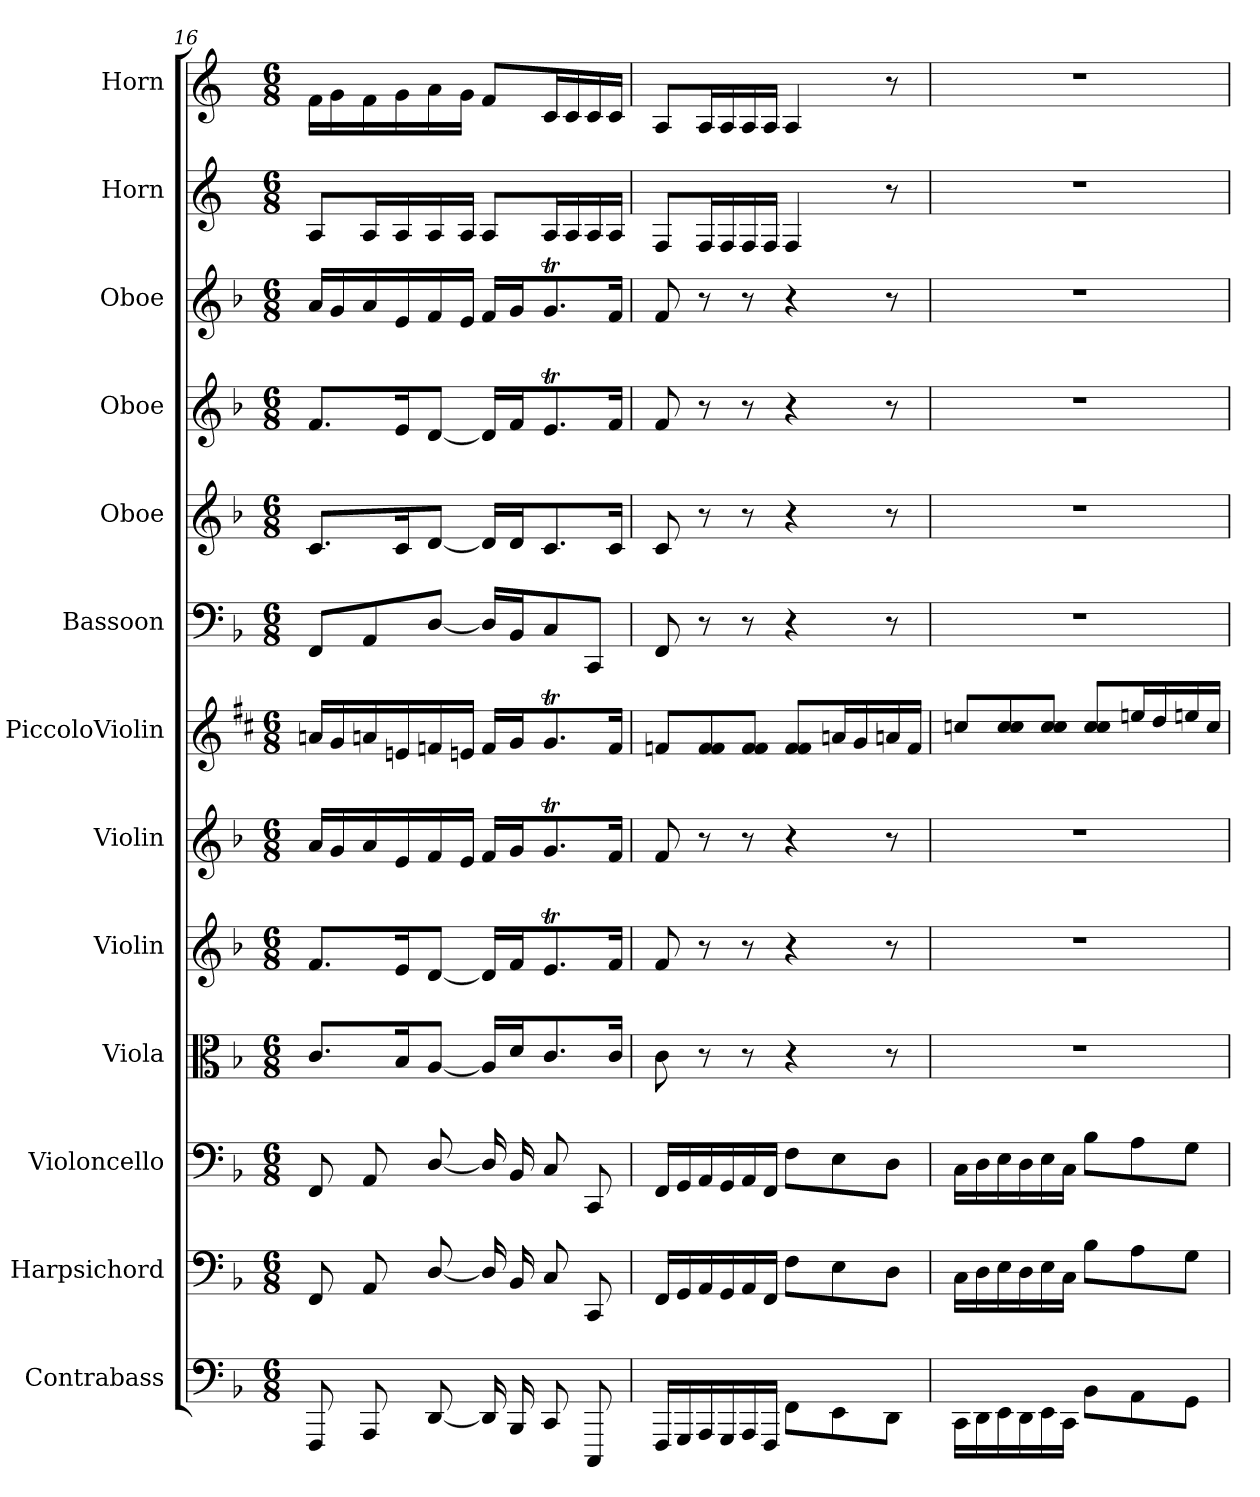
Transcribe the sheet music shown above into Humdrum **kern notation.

**kern	**kern	**kern	**kern	**kern	**kern	**kern	**kern	**kern	**kern	**kern	**kern	**kern
*part13	*part12	*part11	*part10	*part9	*part8	*part7	*part6	*part5	*part4	*part3	*part2	*part1
*staff13	*staff12	*staff11	*staff10	*staff9	*staff8	*staff7	*staff6	*staff5	*staff4	*staff3	*staff2	*staff1
*I"Contrabass	*I"Harpsichord	*I"Violoncello	*I"Viola	*I"Violin	*I"Violin	*I"PiccoloViolin	*I"Bassoon	*I"Oboe	*I"Oboe	*I"Oboe	*I"Horn	*I"Horn
*I'Cb	*I'Hpschd	*I'Vc	*I'Vla	*I'Vln	*I'Vln	*	*I'Bsn	*I'Ob	*I'Ob	*I'Ob	*I'Hn	*I'Hn
*clefF4	*clefF4	*clefF4	*clefC3	*clefG2	*clefG2	*clefG2	*clefF4	*clefG2	*clefG2	*clefG2	*clefG2	*clefG2
*k[b-]	*k[b-]	*k[b-]	*k[b-]	*k[b-]	*k[b-]	*k[f#c#]	*k[b-]	*k[b-]	*k[b-]	*k[b-]	*k[]	*k[]
*M6/8	*M6/8	*M6/8	*M6/8	*M6/8	*M6/8	*M6/8	*M6/8	*M6/8	*M6/8	*M6/8	*M6/8	*M6/8
=16	=16	=16	=16	=16	=16	=16	=16	=16	=16	=16	=16	=16
8FFF/	8FF/	8FF/	8.c/L	8.f/L	16a/LL	16an/LL	8FF/L	8.c/L	8.f/L	16a/LL	8A/L	16f\LL
.	.	.	.	.	16g/	16g/	.	.	.	16g/	.	16g\
8AAA/	8AA/	8AA/	.	.	16a/	16an/	8AA/	.	.	16a/	16A/L	16f\
.	.	.	16B-/K	16e/K	16e/	16en/	.	16c/K	16e/K	16e/	16A/	16g\
[8DD/	[8D/	[8D/	[8A/J	[8d/J	16f/	16fn/	[8D/J	[8d/J	[8d/J	16f/	16A/	16a\
.	.	.	.	.	16e/JJ	16en/JJ	.	.	.	16e/JJ	16A/JJ	16g\JJ
16DD/]	16D/]	16D/]	16A/LL]	16d/LL]	16f/LL	16f/LL	16D/LL]	16d/LL]	16d/LL]	16f/LL	8A/L	8f/L
16BBB-/	16BB-/	16BB-/	16d/J	16f/J	16g/J	16g/J	16BB-/J	16d/J	16f/J	16g/J	.	.
8CC/	8C/	8C/	8.c/	8.et/	8.gT/	8.gT/	8C/	8.c/	8.et/	8.gT/	16A/L	16c/L
.	.	.	.	.	.	.	.	.	.	.	16A/	16c/
8CCC/	8CC/	8CC/	.	.	.	.	8CC/J	.	.	.	16A/	16c/
.	.	.	16c/Jk	16f/Jk	16f/Jk	16f/Jk	.	16c/Jk	16f/Jk	16f/Jk	16A/JJ	16c/JJ
=17	=17	=17	=17	=17	=17	=17	=17	=17	=17	=17	=17	=17
16FFF/LL	16FF/LL	16FF/LL	8c\	8f/	8f/	8fn/L	8FF/	8c/	8f/	8f/	8F/L	8A/L
16GGG/	16GG/	16GG/	.	.	.	.	.	.	.	.	.	.
16AAA/	16AA/	16AA/	8r	8r	8r	8f/ 8f/	8r	8r	8r	8r	16F/L	16A/L
16GGG/	16GG/	16GG/	.	.	.	.	.	.	.	.	16F/	16A/
16AAA/	16AA/	16AA/	8r	8r	8r	8f/ 8f/J	8r	8r	8r	8r	16F/	16A/
16FFF/JJ	16FF/JJ	16FF/JJ	.	.	.	.	.	.	.	.	16F/JJ	16A/JJ
8FF\L	8F\L	8F\L	4r	4r	4r	8f/ 8f/L	4r	4r	4r	4r	4F/	4A/
8EE\	8E\	8E\	.	.	.	16an/L	.	.	.	.	.	.
.	.	.	.	.	.	16g/	.	.	.	.	.	.
8DD\J	8D\J	8D\J	8r	8r	8r	16an/	8r	8r	8r	8r	8r	8r
.	.	.	.	.	.	16f/JJ	.	.	.	.	.	.
=18	=18	=18	=18	=18	=18	=18	=18	=18	=18	=18	=18	=18
16CC\LL	16C\LL	16C\LL	2.r	2.r	2.r	8ccn/L	2.r	2.r	2.r	2.r	2.r	2.r
16DD\	16D\	16D\	.	.	.	.	.	.	.	.	.	.
16EE\	16E\	16E\	.	.	.	8cc/ 8cc/	.	.	.	.	.	.
16DD\	16D\	16D\	.	.	.	.	.	.	.	.	.	.
16EE\	16E\	16E\	.	.	.	8cc/ 8cc/J	.	.	.	.	.	.
16CC\JJ	16C\JJ	16C\JJ	.	.	.	.	.	.	.	.	.	.
8BB-\L	8B-\L	8B-\L	.	.	.	8cc/ 8cc/L	.	.	.	.	.	.
8AA\	8A\	8A\	.	.	.	16een/L	.	.	.	.	.	.
.	.	.	.	.	.	16dd/	.	.	.	.	.	.
8GG\J	8G\J	8G\J	.	.	.	16een/	.	.	.	.	.	.
.	.	.	.	.	.	16cc/JJ	.	.	.	.	.	.
=	=	=	=	=	=	=	=	=	=	=	=	=
*-	*-	*-	*-	*-	*-	*-	*-	*-	*-	*-	*-	*-
